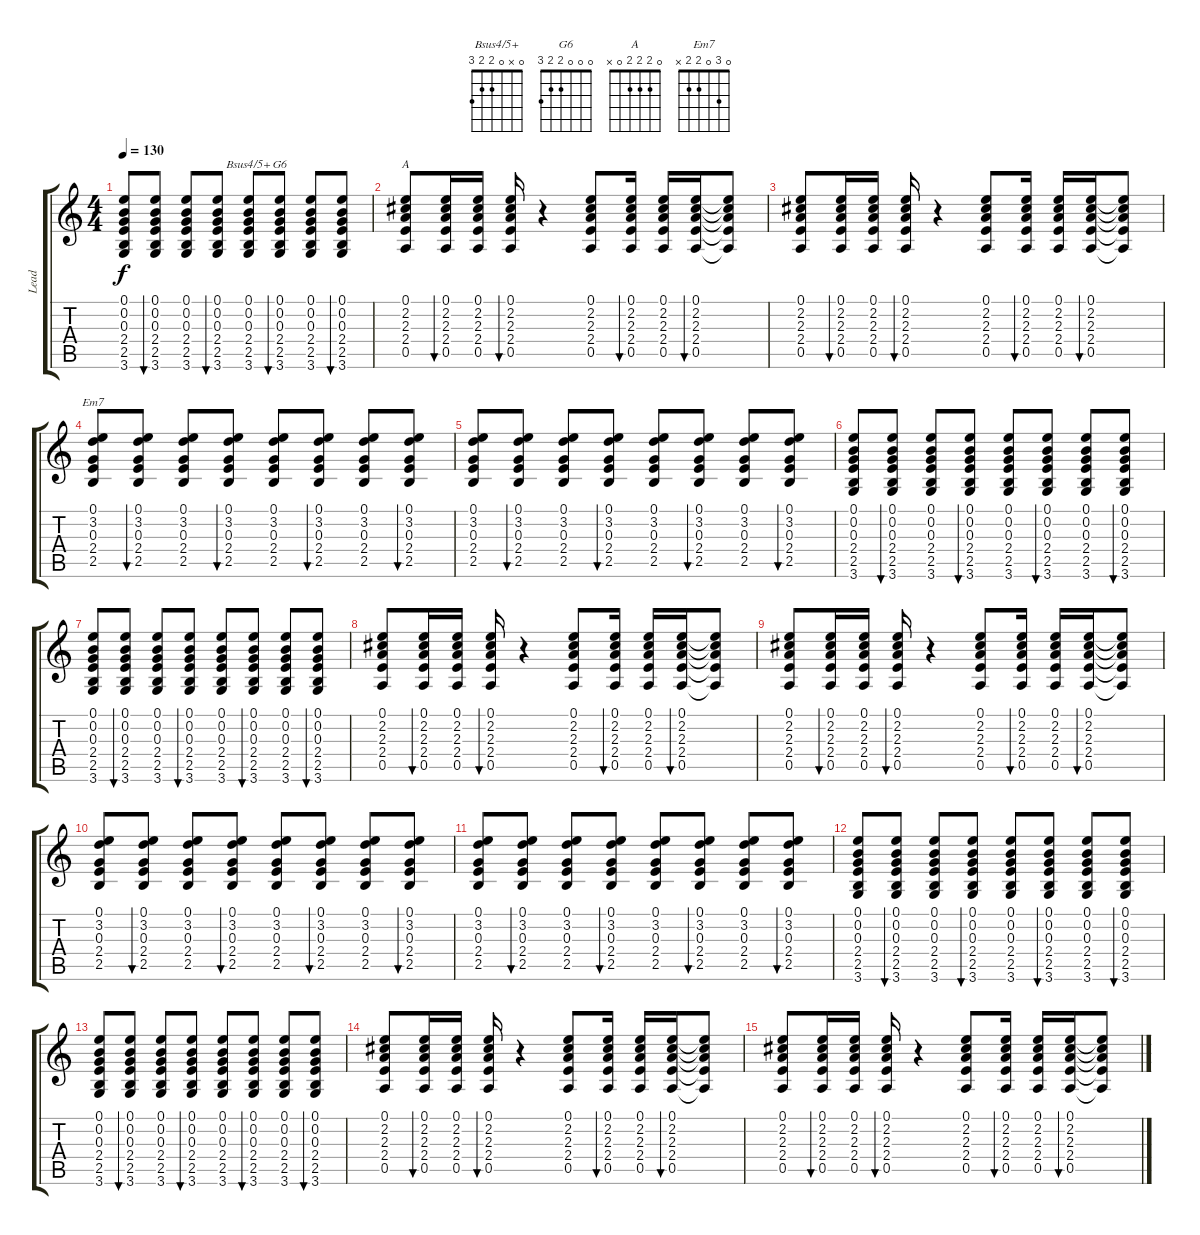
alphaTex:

\track ("Lead" "Lead") {instrument acousticguitarnylon}
\staff {score tabs}
\tuning (E4 B3 G3 D3 A2 E2) {hide}
\chord ("Bsus4/5+" 0 x 0 2 2 3)
\chord ("G6" 0 0 0 2 2 3)
\chord ("A" 0 2 2 2 0 x)
\chord ("Em7" 0 3 0 2 2 x)
\ts (4 4)
\tempo 130
\clef g2
\ks c
(0.1 0.2 0.3 2.4 2.5 3.6).8{dy f} (0.1 0.2 0.3 2.4 2.5 3.6).8{bu 60} (0.1 0.2 0.3 2.4 2.5 3.6).8 (0.1 0.2 0.3 2.4 2.5 3.6).8{bu 60} (0.1 0.2 0.3 2.4 2.5 3.6).8{ch "Bsus4/5+"} (0.1 0.2 0.3 2.4 2.5 3.6).8{bu 60 ch "G6"} (0.1 0.2 0.3 2.4 2.5 3.6).8 (0.1 0.2 0.3 2.4 2.5 3.6).8{bu 60} |
(0.1 2.2 2.3 2.4 0.5).8{ch "A"} (0.1 2.2 2.3 2.4 0.5).16{bu 60} (0.1 2.2 2.3 2.4 0.5).16 (0.1 2.2 2.3 2.4 0.5).16{bu 60} r.4 (0.1 2.2 2.3 2.4 0.5).8 (0.1 2.2 2.3 2.4 0.5).16{bu 60} (0.1 2.2 2.3 2.4 0.5).16 (0.1 2.2 2.3 2.4 0.5).16{bu 60} (0.1{t} 2.2{t} 2.3{t} 2.4{t} 0.5{t}).8 |
(0.1 2.2 2.3 2.4 0.5).8 (0.1 2.2 2.3 2.4 0.5).16{bu 60} (0.1 2.2 2.3 2.4 0.5).16 (0.1 2.2 2.3 2.4 0.5).16{bu 60} r.4 (0.1 2.2 2.3 2.4 0.5).8 (0.1 2.2 2.3 2.4 0.5).16{bu 60} (0.1 2.2 2.3 2.4 0.5).16 (0.1 2.2 2.3 2.4 0.5).16{bu 60} (0.1{t} 2.2{t} 2.3{t} 2.4{t} 0.5{t}).8 |
(0.1 3.2 0.3 2.4 2.5).8{ch "Em7"} (0.1 3.2 0.3 2.4 2.5).8{bu 60} (0.1 3.2 0.3 2.4 2.5).8 (0.1 3.2 0.3 2.4 2.5).8{bu 60} (0.1 3.2 0.3 2.4 2.5).8 (0.1 3.2 0.3 2.4 2.5).8{bu 60} (0.1 3.2 0.3 2.4 2.5).8 (0.1 3.2 0.3 2.4 2.5).8{bu 60} |
(0.1 3.2 0.3 2.4 2.5).8 (0.1 3.2 0.3 2.4 2.5).8{bu 60} (0.1 3.2 0.3 2.4 2.5).8 (0.1 3.2 0.3 2.4 2.5).8{bu 60} (0.1 3.2 0.3 2.4 2.5).8 (0.1 3.2 0.3 2.4 2.5).8{bu 60} (0.1 3.2 0.3 2.4 2.5).8 (0.1 3.2 0.3 2.4 2.5).8{bu 60} |
(0.1 0.2 0.3 2.4 2.5 3.6).8 (0.1 0.2 0.3 2.4 2.5 3.6).8{bu 60} (0.1 0.2 0.3 2.4 2.5 3.6).8 (0.1 0.2 0.3 2.4 2.5 3.6).8{bu 60} (0.1 0.2 0.3 2.4 2.5 3.6).8 (0.1 0.2 0.3 2.4 2.5 3.6).8{bu 60} (0.1 0.2 0.3 2.4 2.5 3.6).8 (0.1 0.2 0.3 2.4 2.5 3.6).8{bu 60} |
(0.1 0.2 0.3 2.4 2.5 3.6).8 (0.1 0.2 0.3 2.4 2.5 3.6).8{bu 60} (0.1 0.2 0.3 2.4 2.5 3.6).8 (0.1 0.2 0.3 2.4 2.5 3.6).8{bu 60} (0.1 0.2 0.3 2.4 2.5 3.6).8 (0.1 0.2 0.3 2.4 2.5 3.6).8{bu 60} (0.1 0.2 0.3 2.4 2.5 3.6).8 (0.1 0.2 0.3 2.4 2.5 3.6).8{bu 60} |
(0.1 2.2 2.3 2.4 0.5).8 (0.1 2.2 2.3 2.4 0.5).16{bu 60} (0.1 2.2 2.3 2.4 0.5).16 (0.1 2.2 2.3 2.4 0.5).16{bu 60} r.4 (0.1 2.2 2.3 2.4 0.5).8 (0.1 2.2 2.3 2.4 0.5).16{bu 60} (0.1 2.2 2.3 2.4 0.5).16 (0.1 2.2 2.3 2.4 0.5).16{bu 60} (0.1{t} 2.2{t} 2.3{t} 2.4{t} 0.5{t}).8 |
(0.1 2.2 2.3 2.4 0.5).8 (0.1 2.2 2.3 2.4 0.5).16{bu 60} (0.1 2.2 2.3 2.4 0.5).16 (0.1 2.2 2.3 2.4 0.5).16{bu 60} r.4 (0.1 2.2 2.3 2.4 0.5).8 (0.1 2.2 2.3 2.4 0.5).16{bu 60} (0.1 2.2 2.3 2.4 0.5).16 (0.1 2.2 2.3 2.4 0.5).16{bu 60} (0.1{t} 2.2{t} 2.3{t} 2.4{t} 0.5{t}).8 |
(0.1 3.2 0.3 2.4 2.5).8 (0.1 3.2 0.3 2.4 2.5).8{bu 60} (0.1 3.2 0.3 2.4 2.5).8 (0.1 3.2 0.3 2.4 2.5).8{bu 60} (0.1 3.2 0.3 2.4 2.5).8 (0.1 3.2 0.3 2.4 2.5).8{bu 60} (0.1 3.2 0.3 2.4 2.5).8 (0.1 3.2 0.3 2.4 2.5).8{bu 60} |
(0.1 3.2 0.3 2.4 2.5).8 (0.1 3.2 0.3 2.4 2.5).8{bu 60} (0.1 3.2 0.3 2.4 2.5).8 (0.1 3.2 0.3 2.4 2.5).8{bu 60} (0.1 3.2 0.3 2.4 2.5).8 (0.1 3.2 0.3 2.4 2.5).8{bu 60} (0.1 3.2 0.3 2.4 2.5).8 (0.1 3.2 0.3 2.4 2.5).8{bu 60} |
(0.1 0.2 0.3 2.4 2.5 3.6).8 (0.1 0.2 0.3 2.4 2.5 3.6).8{bu 60} (0.1 0.2 0.3 2.4 2.5 3.6).8 (0.1 0.2 0.3 2.4 2.5 3.6).8{bu 60} (0.1 0.2 0.3 2.4 2.5 3.6).8 (0.1 0.2 0.3 2.4 2.5 3.6).8{bu 60} (0.1 0.2 0.3 2.4 2.5 3.6).8 (0.1 0.2 0.3 2.4 2.5 3.6).8{bu 60} |
(0.1 0.2 0.3 2.4 2.5 3.6).8 (0.1 0.2 0.3 2.4 2.5 3.6).8{bu 60} (0.1 0.2 0.3 2.4 2.5 3.6).8 (0.1 0.2 0.3 2.4 2.5 3.6).8{bu 60} (0.1 0.2 0.3 2.4 2.5 3.6).8 (0.1 0.2 0.3 2.4 2.5 3.6).8{bu 60} (0.1 0.2 0.3 2.4 2.5 3.6).8 (0.1 0.2 0.3 2.4 2.5 3.6).8{bu 60} |
(0.1 2.2 2.3 2.4 0.5).8 (0.1 2.2 2.3 2.4 0.5).16{bu 60} (0.1 2.2 2.3 2.4 0.5).16 (0.1 2.2 2.3 2.4 0.5).16{bu 60} r.4 (0.1 2.2 2.3 2.4 0.5).8 (0.1 2.2 2.3 2.4 0.5).16{bu 60} (0.1 2.2 2.3 2.4 0.5).16 (0.1 2.2 2.3 2.4 0.5).16{bu 60} (0.1{t} 2.2{t} 2.3{t} 2.4{t} 0.5{t}).8 |
(0.1 2.2 2.3 2.4 0.5).8 (0.1 2.2 2.3 2.4 0.5).16{bu 60} (0.1 2.2 2.3 2.4 0.5).16 (0.1 2.2 2.3 2.4 0.5).16{bu 60} r.4 (0.1 2.2 2.3 2.4 0.5).8 (0.1 2.2 2.3 2.4 0.5).16{bu 60} (0.1 2.2 2.3 2.4 0.5).16 (0.1 2.2 2.3 2.4 0.5).16{bu 60} (0.1{t} 2.2{t} 2.3{t} 2.4{t} 0.5{t}).8
